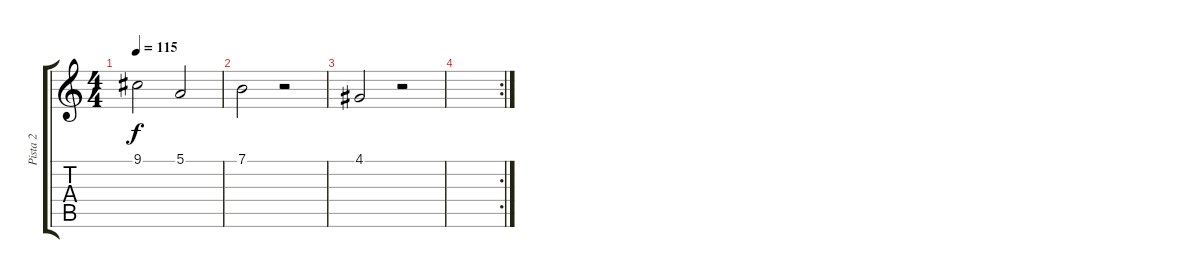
\track ("Pista 2" "Pista 2") {instrument acousticgrandpiano}
\staff {score tabs}
\tuning (E4 B3 G3 D3 A2 E2) {hide}
\ts (4 4)
\tempo 115
\clef g2
\ks c
9.1.2{dy f} 5.1.2 |
7.1.2 r.2 |
4.1.2 r.2 |
\rc 2
